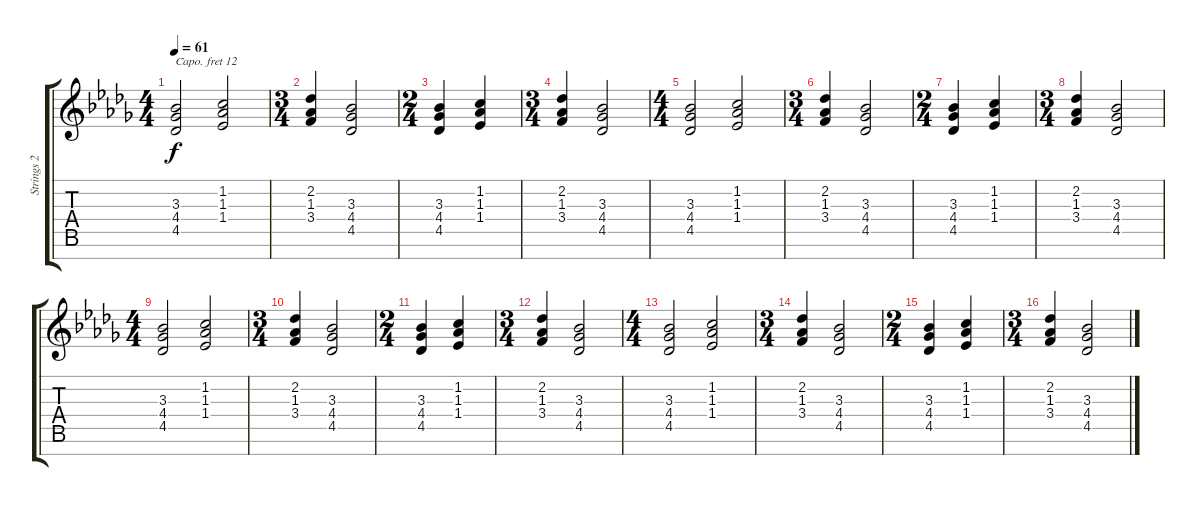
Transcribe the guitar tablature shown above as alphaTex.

\track ("Strings 2 Right" "Strings 2 ") {instrument stringensemble1}
\staff {score tabs}
\capo 12
\tuning (E4 B3 G3 D3 A2 E2 B1) {hide}
\ts (4 4)
\tempo 61
\clef g2
\ks db
(3.3 4.4 4.5).2{dy f} (1.2 1.3 1.4).2 |
\ts (3 4)
(2.2 1.3 3.4).4 (3.3 4.4 4.5).2 |
\ts (2 4)
(3.3 4.4 4.5).4 (1.2 1.3 1.4).4 |
\ts (3 4)
(2.2 1.3 3.4).4 (3.3 4.4 4.5).2 |
\ts (4 4)
(3.3 4.4 4.5).2 (1.2 1.3 1.4).2 |
\ts (3 4)
(2.2 1.3 3.4).4 (3.3 4.4 4.5).2 |
\ts (2 4)
(3.3 4.4 4.5).4 (1.2 1.3 1.4).4 |
\ts (3 4)
(2.2 1.3 3.4).4 (3.3 4.4 4.5).2 |
\ts (4 4)
(3.3 4.4 4.5).2 (1.2 1.3 1.4).2 |
\ts (3 4)
(2.2 1.3 3.4).4 (3.3 4.4 4.5).2 |
\ts (2 4)
(3.3 4.4 4.5).4 (1.2 1.3 1.4).4 |
\ts (3 4)
(2.2 1.3 3.4).4 (3.3 4.4 4.5).2 |
\ts (4 4)
(3.3 4.4 4.5).2 (1.2 1.3 1.4).2 |
\ts (3 4)
(2.2 1.3 3.4).4 (3.3 4.4 4.5).2 |
\ts (2 4)
(3.3 4.4 4.5).4 (1.2 1.3 1.4).4 |
\ts (3 4)
(2.2 1.3 3.4).4 (3.3 4.4 4.5).2
